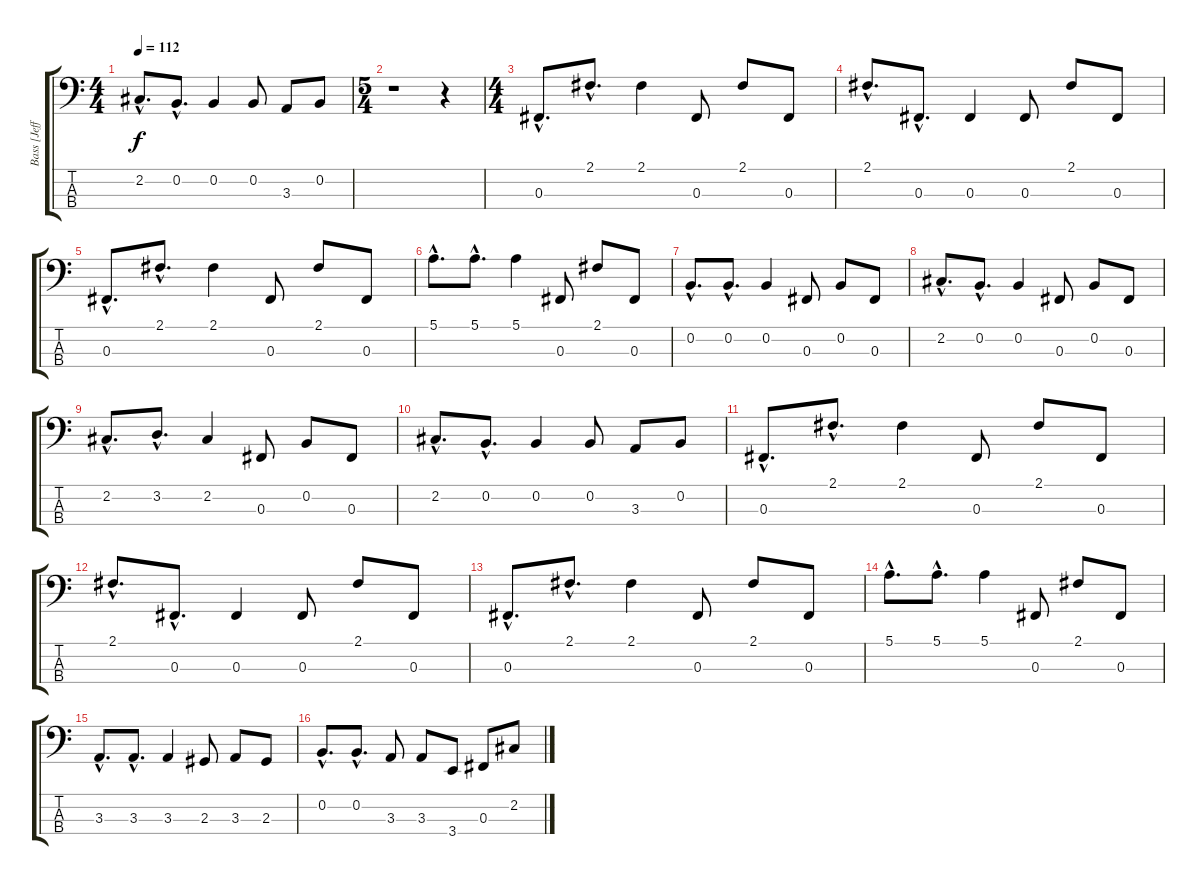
\track ("Bass [Jeff Caxide]" "Bass [Jeff") {instrument electricbasspick}
\staff {score tabs}
\tuning (E2 B1 Gb1 Db1) {hide}
\ts (4 4)
\tempo 112
\clef f4
\ks c
2.2{hac}.8{d dy f} 0.2{hac}.8{d} 0.2.4 0.2.8 3.3.8 0.2.8 |
\ts (5 4)
r.1 r.4 |
\ts (4 4)
0.3{hac}.8{d} 2.1{hac}.8{d} 2.1.4 0.3.8 2.1.8 0.3.8 |
2.1{hac}.8{d} 0.3{hac}.8{d} 0.3.4 0.3.8 2.1.8 0.3.8 |
0.3{hac}.8{d} 2.1{hac}.8{d} 2.1.4 0.3.8 2.1.8 0.3.8 |
5.1{hac}.8{d} 5.1{hac}.8{d} 5.1.4 0.3.8 2.1.8 0.3.8 |
0.2{hac}.8{d} 0.2{hac}.8{d} 0.2.4 0.3.8 0.2.8 0.3.8 |
2.2{hac}.8{d} 0.2{hac}.8{d} 0.2.4 0.3.8 0.2.8 0.3.8 |
2.2{hac}.8{d} 3.2{hac}.8{d} 2.2.4 0.3.8 0.2.8 0.3.8 |
2.2{hac}.8{d} 0.2{hac}.8{d} 0.2.4 0.2.8 3.3.8 0.2.8 |
0.3{hac}.8{d} 2.1{hac}.8{d} 2.1.4 0.3.8 2.1.8 0.3.8 |
2.1{hac}.8{d} 0.3{hac}.8{d} 0.3.4 0.3.8 2.1.8 0.3.8 |
0.3{hac}.8{d} 2.1{hac}.8{d} 2.1.4 0.3.8 2.1.8 0.3.8 |
5.1{hac}.8{d} 5.1{hac}.8{d} 5.1.4 0.3.8 2.1.8 0.3.8 |
3.3{hac}.8{d} 3.3{hac}.8{d} 3.3.4 2.3.8 3.3.8 2.3.8 |
0.2{hac}.8{d} 0.2{hac}.8{d} 3.3.8 3.3.8 3.4.8 0.3.8 2.2.8
